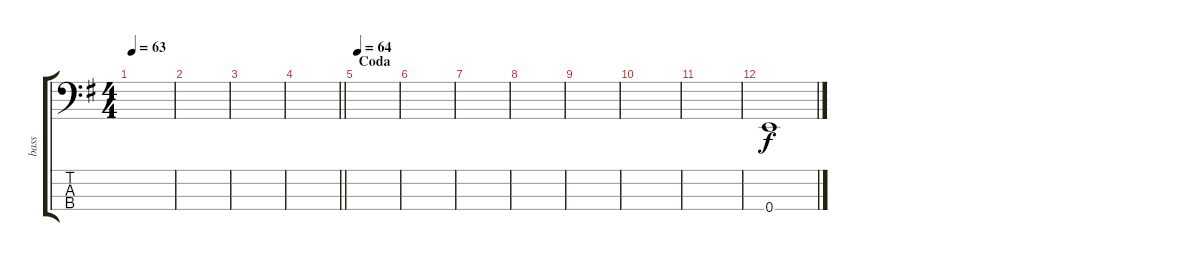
\track ("bass" "bass") {instrument electricbasspick}
\staff {score tabs}
\tuning (G2 D2 A1 E1) {hide}
\ts (4 4)
\tempo 63
\clef f4
\ks g
|
|
|
\barLineRight lightlight
|
\section ("" "Coda")
\tempo 64
|
|
|
|
|
|
|
0.4.1
